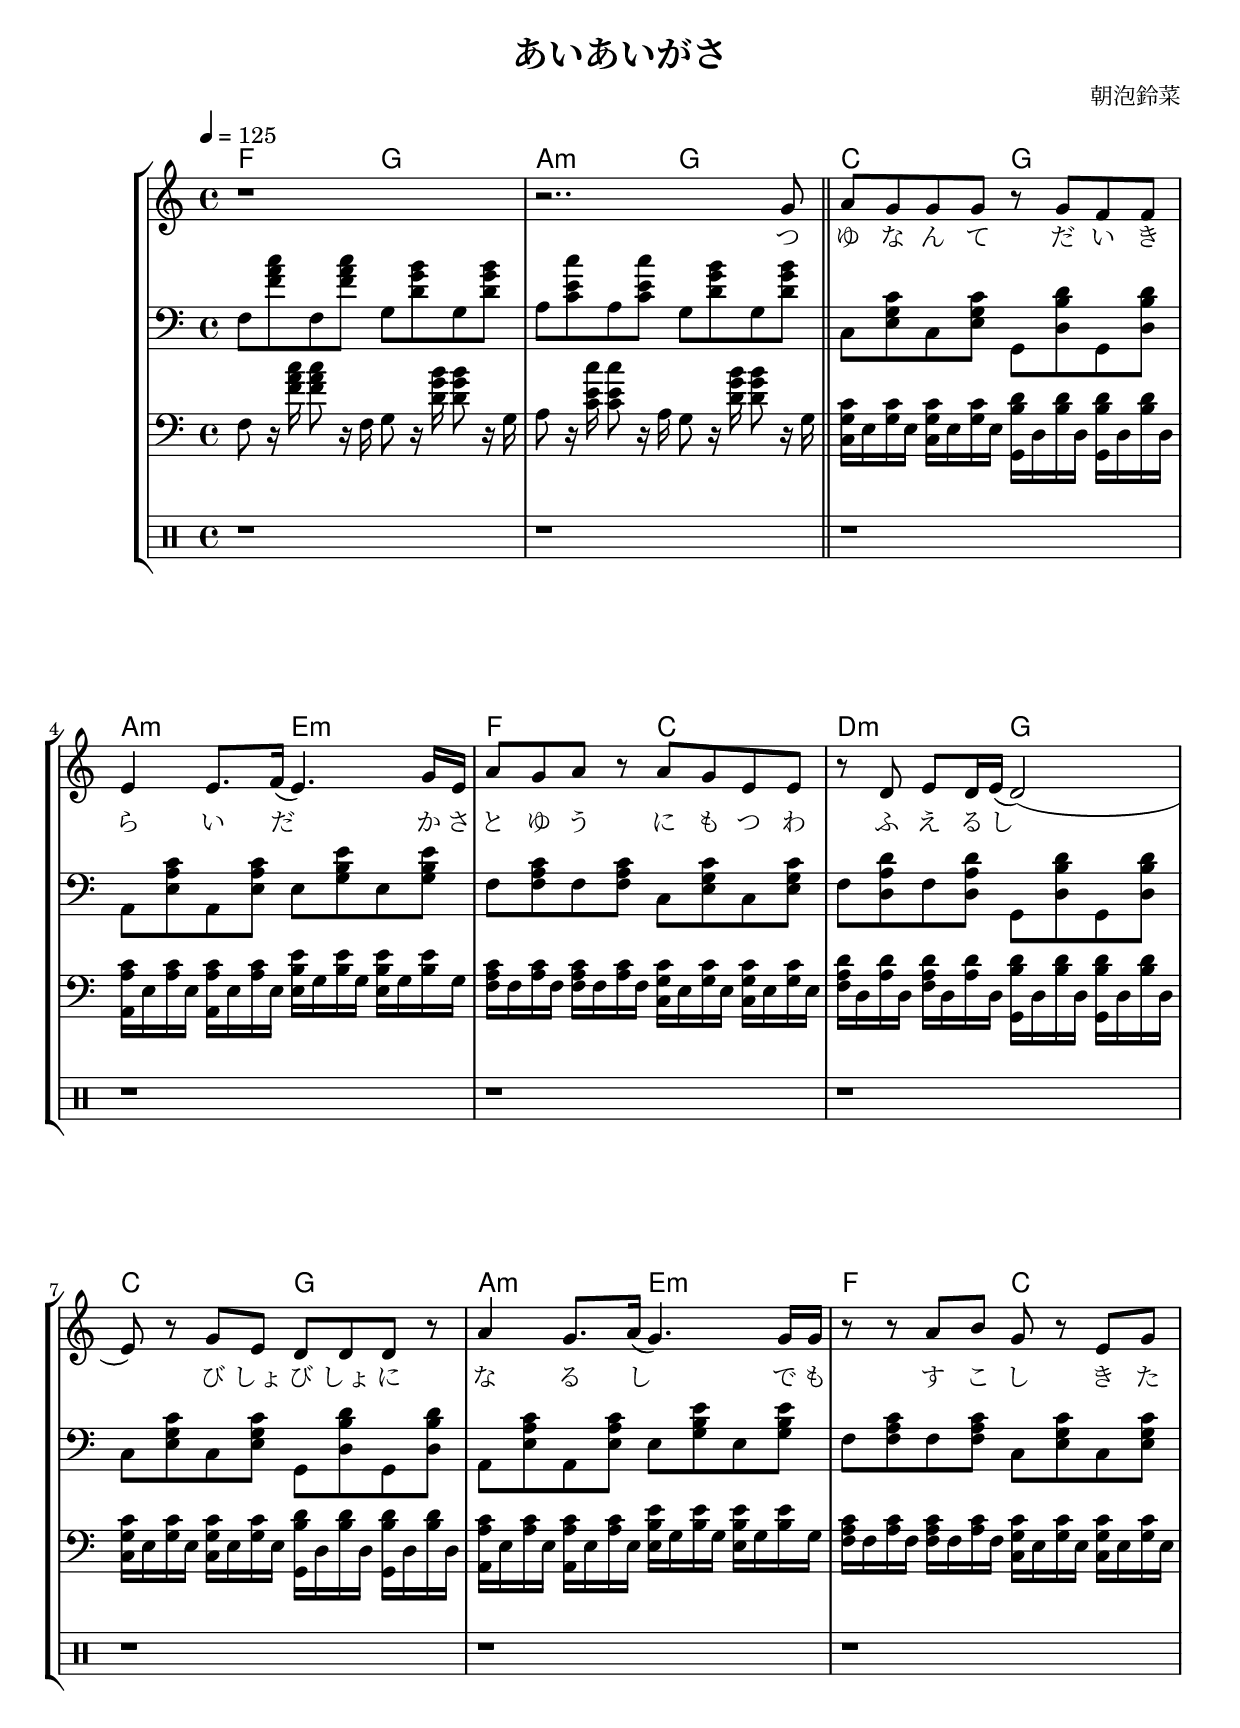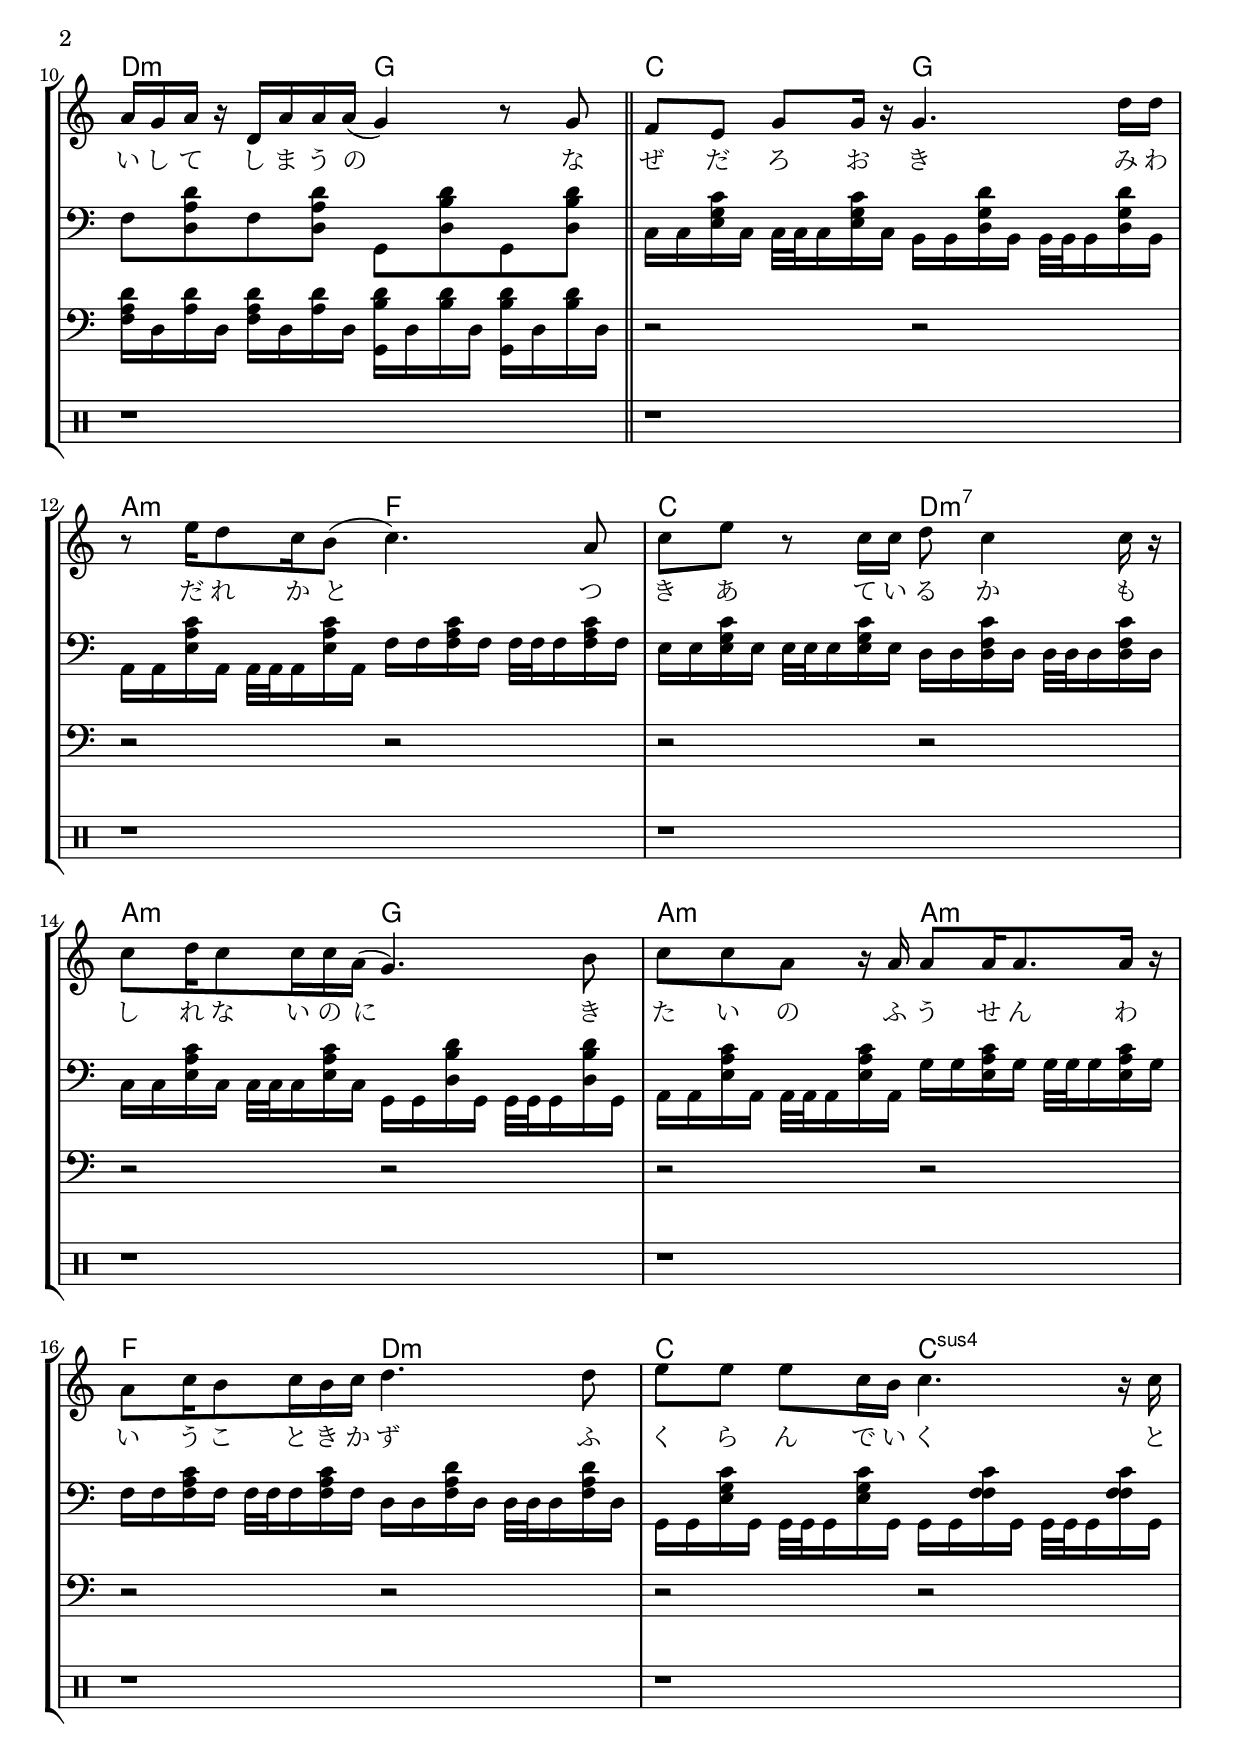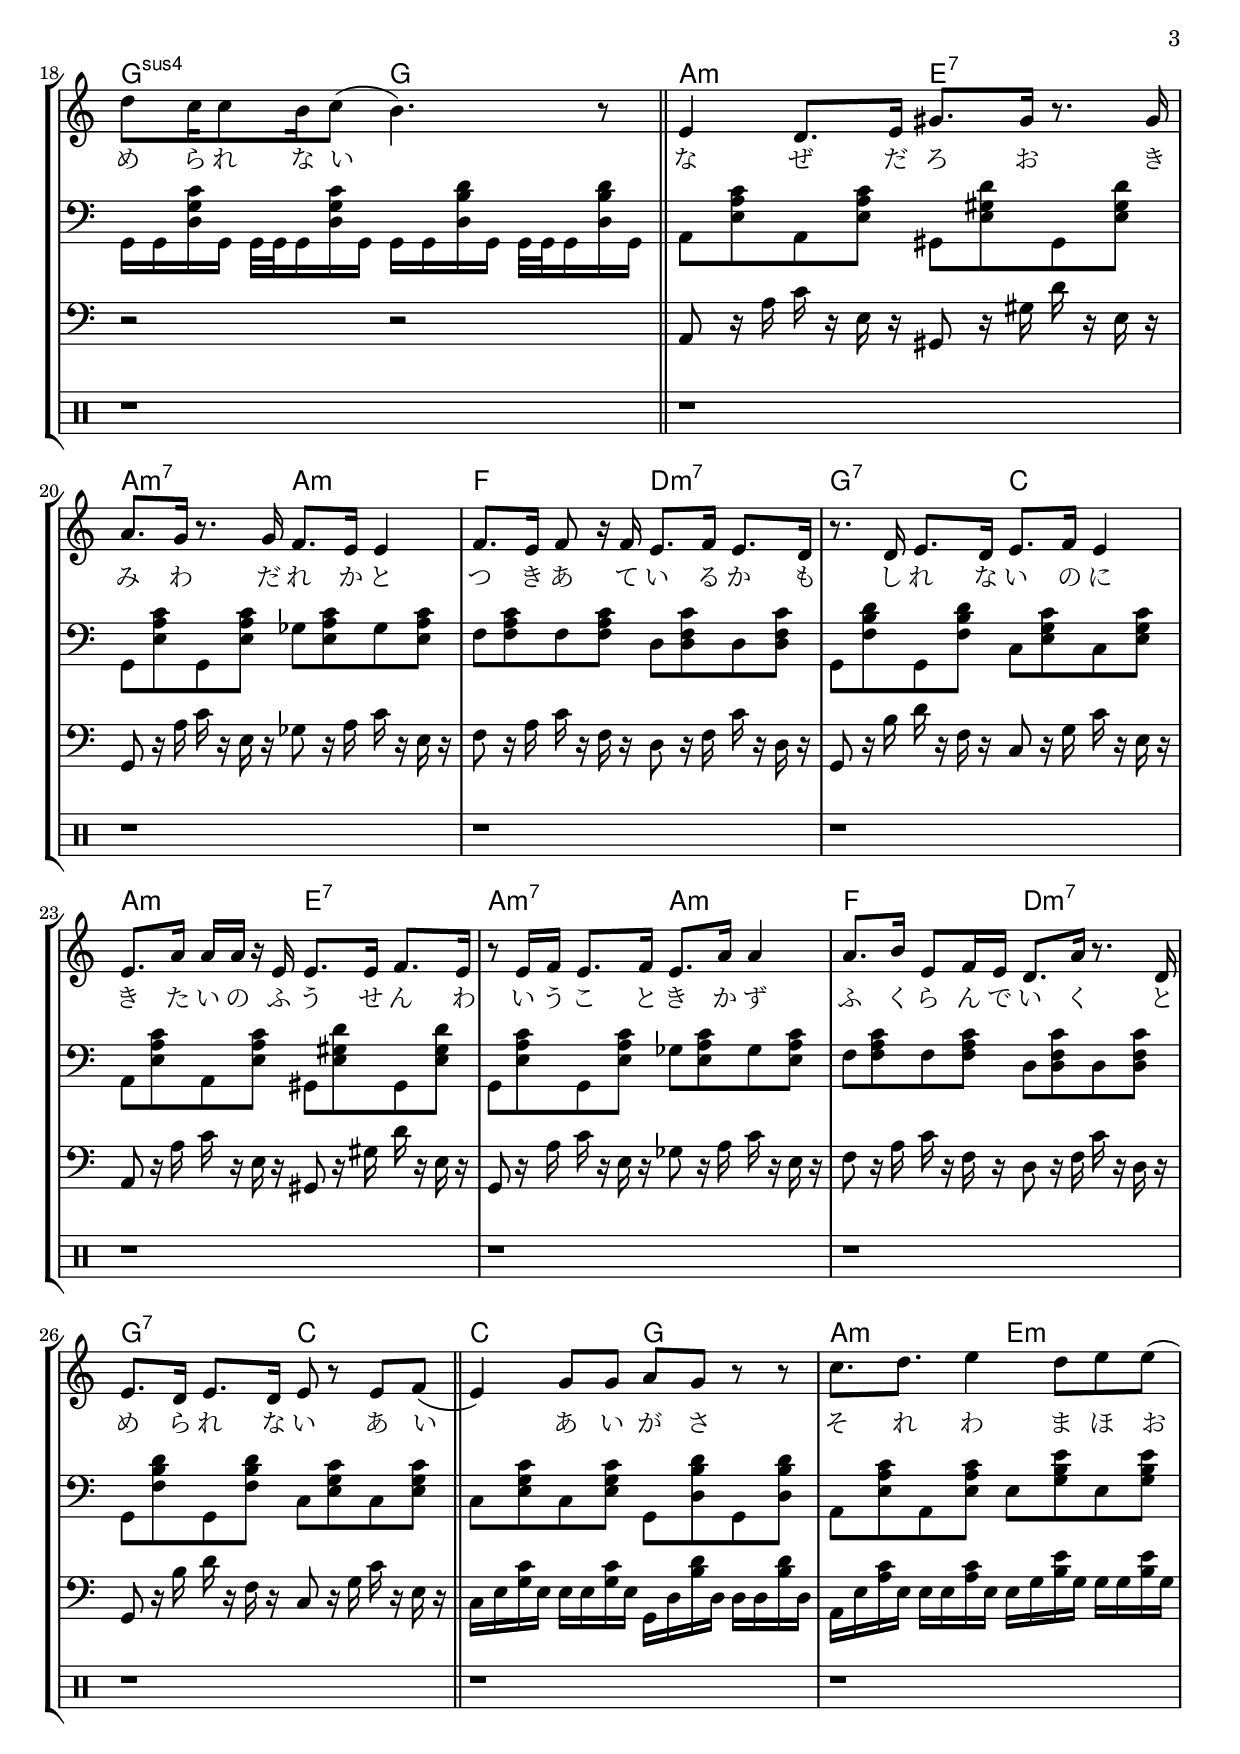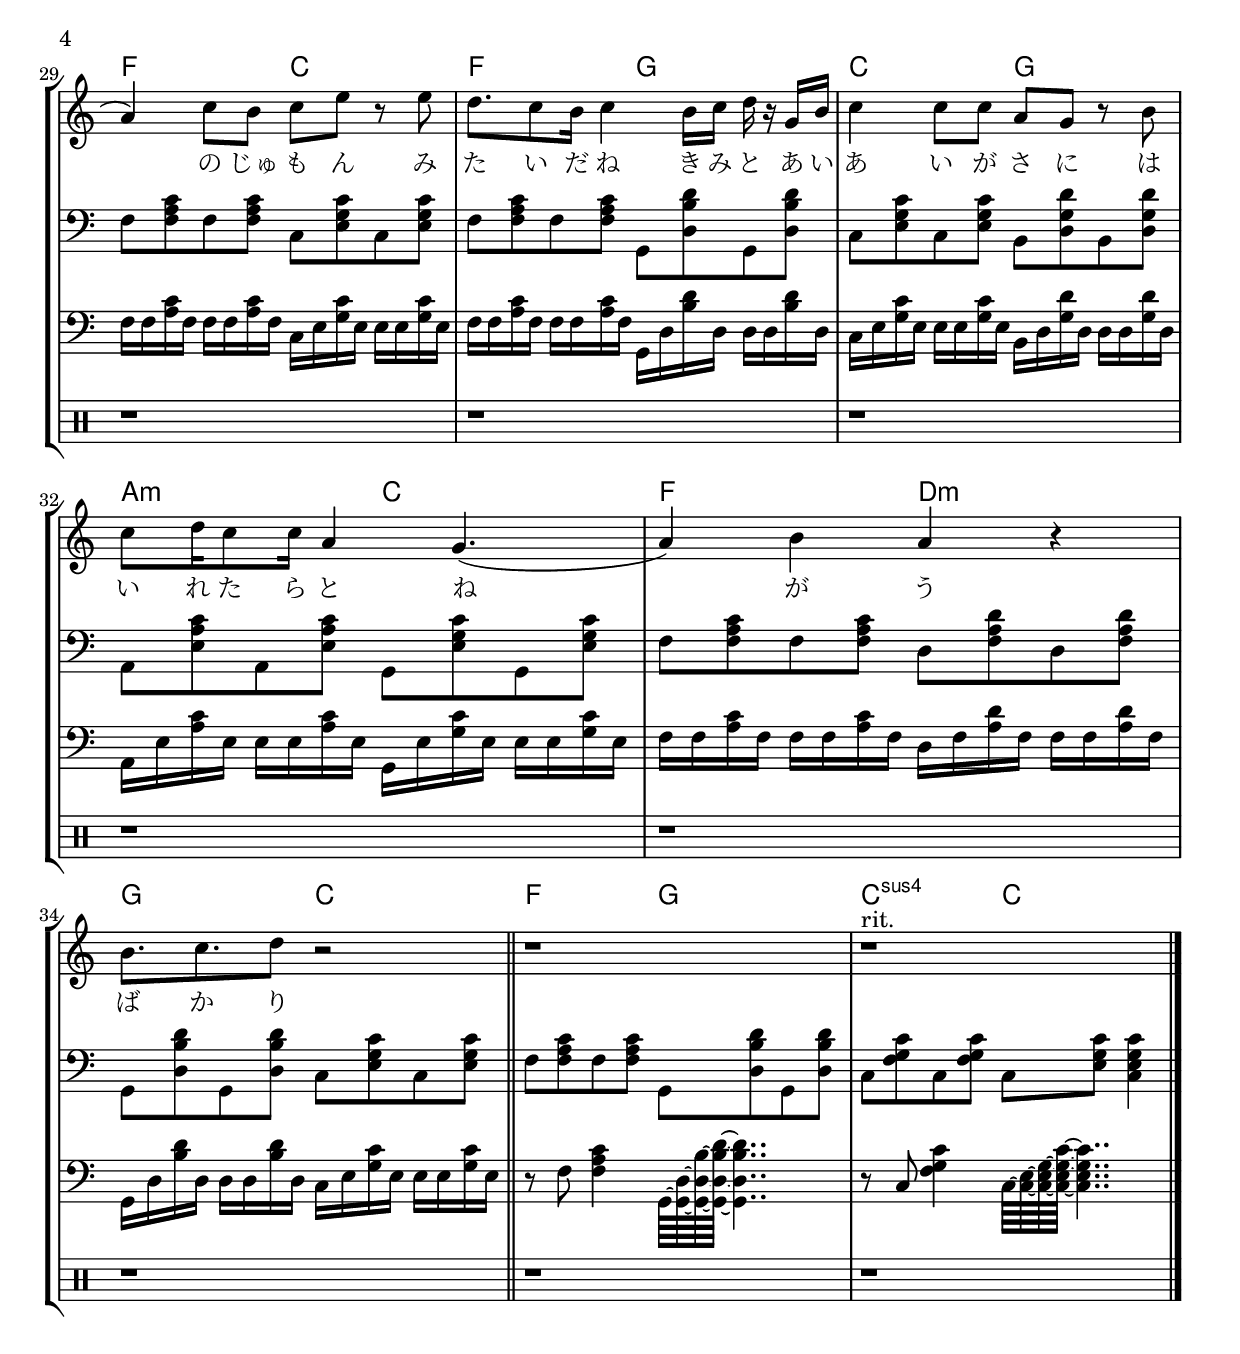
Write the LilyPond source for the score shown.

\version "2.12.1"

\header {
	title = \markup {あいあいがさ}
	composer = \markup \center-column {朝泡鈴菜}
}

harmony = \chordmode {
	f2 g a:m g 

	c g a:m e:m f c d:m g c g a:m e:m f c d:m g 

	c g a:m f c d:min7 a:m g a:m a:m f d:m c c:sus4 g:sus4 g 

	a:m e:7 a:min7 a:m f d:min7 g:7 c a:m e:7 a:min7 a:m f d:min7 g:7 c 

	c g a:m e:m f c f g c g a:m c f d:m g c 

	f g c:sus4 c 
}

melody = {
	\key c \major
	\tempo 4 = 125
	r1 | r2.. 
	\set Staff.midiInstrument = #"fss0.32"
	g'8 
	a'8  g'8  g'8  g'8  r8  g'8  f'8  f'8 
	e'4  e'8.  f'16  (e'4.)  g'16  e'16 
	a'8  g'8  a'8  r8  a'8  g'8  e'8  e'8 
	r8  d'8  e'8  d'16  e'16  (d'2) 
	(e'8)  r8  g'8  e'8  d'8  d'8  d'8  r8 
	a'4  g'8.  a'16  (g'4.)  g'16  g'16 
	r8  r8  a'8  b'8  g'8  r8  e'8  g'8 
	a'16  g'16  a'16  r16  d'16  a'16  a'16  a'16  (g'4)  	r8 	\set Staff.midiInstrument = #"Recorder"
	g'8 
	f'8  e'8  g'8  g'16  r16  g'4.  d''16  d''16 
	r8  e''16  d''8  c''16  b'8  (c''4.)  a'8 
	c''8  e''8  r8  c''16  c''16  d''8  c''4  c''16  r16 
	c''8  d''16  c''8  c''16  c''16  a'16  (g'4.)  b'8 
	c''8  c''8  a'8  r16  a'16  a'8  a'16  a'8.  a'16  r16 
	a'8  c''16  b'8  c''16  b'16  c''16  d''4.  d''8 
	e''8  e''8  e''8  c''16  b'16  c''4.  r16  c''16 
	d''8  c''16  c''8  b'16  c''8  (b'4.)  	r8 	\set Staff.midiInstrument = #"fss0.32"
	 e'4  d'8.  e'16  gis'8.  gis'16  r8.  gis'16 
	a'8.  g'16  r8.  g'16  f'8.  e'16  e'4 
	f'8.  e'16  f'8  r16  f'16  e'8.  f'16  e'8.  d'16 
	r8.  d'16  e'8.  d'16  e'8.  f'16  e'4 
	e'8.  a'16  a'16  a'16  r16  e'16  e'8.  e'16  f'8.  e'16 
	r8  e'16  f'16  e'8.  f'16  e'8.  a'16  a'4 
	a'8.  b'16  e'8  f'16  e'16  d'8.  a'16  r8.  d'16 
	e'8.  d'16  e'8.  d'16  e'8  	\set Staff.midiInstrument = #"fss0.32"
	r8  e'8  f'8 
	(e'4)  g'8  g'8  a'8  g'8  r8  r8 
	c''8.  d''8.  e''4  d''8  e''8  e''8 
	(a'4)  c''8  b'8  c''8  e''8  r8  e''8 
	d''8.  c''8  b'16  c''4  b'16  c''16  d''16  r16  g'16  b'16 
	c''4  c''8  c''8  a'8  g'8  r8  b'8 
	c''8  d''16  c''8  c''16  a'4  g'4. 
	(a'4)  b'4  a'4  r4 
	b'8.  c''8.  d''8  	r2 	r1 | r1^"rit." \bar "|."
}

words = \lyricmode {
	
	つ  ゆ  な  ん  て  だ  い  き  ら  い  だ  か  さ  と  ゆ  う  に  も  つ  わ  ふ  え  る  し  び  しょ  び  しょ  に  な  る  し  で  も  す  こ  し  き  た  い  し  て  し  ま  う  の  
	な  ぜ  だ  ろ  お  き  み  わ  だ  れ  か  と  つ  き  あ  て  い  る  か  も  し  れ  な  い  の  に  き  た  い  の  ふ  う  せ  ん  わ  い  う  こ  と  き  か  ず  ふ  く  ら  ん  で  い  く  と  め  ら  れ  な  い  
	な  ぜ  だ  ろ  お  き  み  わ  だ  れ  か  と  つ  き  あ  て  い  る  か  も  し  れ  な  い  の  に  き  た  い  の  ふ  う  せ  ん  わ  い  う  こ  と  き  か  ず  ふ  く  ら  ん  で  い  く  と  め  ら  れ  な  い  
	あ  い  あ  い  が  さ  そ  れ  わ  ま  ほ  お  の  じゅ  も  ん  み  た  い  だ  ね  き  み  と  あ  い  あ  い  が  さ  に  は  い  れ  た  ら  と  ね  が  う  ば  か  り  
	
}

tempochange = {
	\tempo 4 = 125
	r1 | r1 \bar "||"
	\tempo 4 = 125
	r1 | r1 | r1 | r1 | r1 | r1 | r1 | r1 \bar "||"
	\tempo 4 = 125
	r1 | r1 | r1 | r1 | r1 | r1 | r1 | r1 \bar "||"
	\tempo 4 = 125
	r1 | r1 | r1 | r1 | r1 | r1 | r1 | r1 \bar "||"
	\tempo 4 = 125
	r1 | r1 | r1 | r1 | r1 | r1 | r1 | r1 \bar "||"
	\tempo 4 = 125
	r1 | \tempo 4 = 93 r2 \tempo 4 = 83 r2 \bar "|."
}

mainacc = {
	\clef bass
	\set Staff.midiInstrument = #"Acoustic Guitar (steel)"
	\key c \major
	\tempo 4 = 125
	f8 <f' a' c''> f <f' a' c''>
	g8 <d' g' b'> g <d' g' b'>
	a8 <c' e' c''> a <c' e' c''>
	g8 <d' g' b'> g <d' g' b'>
	\bar "||"

	\set Staff.midiInstrument = #"Electric Grand"
	c8 <e g c'> c <e g c'>
	g,8 <d b d'> g, <d b d'>
	a,8 <e a c'> a, <e a c'>
	e8 <g b e'> e <g b e'>
	f8 <f a c'> f <f a c'>
	c8 <e g c'> c <e g c'>
	f8 <d a d'> f <d a d'>
	g,8 <d b d'> g, <d b d'>
	c8 <e g c'> c <e g c'>
	g,8 <d b d'> g, <d b d'>
	a,8 <e a c'> a, <e a c'>
	e8 <g b e'> e <g b e'>
	f8 <f a c'> f <f a c'>
	c8 <e g c'> c <e g c'>
	f8 <d a d'> f <d a d'>
	g,8 <d b d'> g, <d b d'>
	\bar "||"

	\set Staff.midiInstrument = #"Marimba"
	c16 c16 <e g c'>16 c16   c32 c32 c16 <e g c'>16 c16
	b,16 b,16 <d g d'>16 b,16   b,32 b,32 b,16 <d g d'>16 b,16
	a,16 a,16 <e a c'>16 a,16   a,32 a,32 a,16 <e a c'>16 a,16
	f16 f16 <f a c'>16 f16   f32 f32 f16 <f a c'>16 f16
	e16 e16 <e g c'>16 e16   e32 e32 e16 <e g c'>16 e16
	d16 d16 <d f c'>16 d16   d32 d32 d16 <d f c'>16 d16
	c16 c16 <e a c'>16 c16   c32 c32 c16 <e a c'>16 c16
	g,16 g,16 <d b d'>16 g,16   g,32 g,32 g,16 <d b d'>16 g,16
	a,16 a,16 <e a c'>16 a,16   a,32 a,32 a,16 <e a c'>16 a,16
	g16 g16 <e a c'>16 g16   g32 g32 g16 <e a c'>16 g16
	f16 f16 <f a c'>16 f16   f32 f32 f16 <f a c'>16 f16
	d16 d16 <f a d'>16 d16   d32 d32 d16 <f a d'>16 d16
	g,16 g,16 <e g c'>16 g,16   g,32 g,32 g,16 <e g c'>16 g,16
	g,16 g,16 <f f c'>16 g,16   g,32 g,32 g,16 <f f c'>16 g,16
	g,16 g,16 <d g c'>16 g,16   g,32 g,32 g,16 <d g c'>16 g,16
	g,16 g,16 <d b d'>16 g,16   g,32 g,32 g,16 <d b d'>16 g,16
	\bar "||"

	\set Staff.midiInstrument = #"Electric Piano 1"
	a,8 <e a c'> a, <e a c'>
	gis,8 <e gis d'> gis, <e gis d'>
	g,8 <e a c'> g, <e a c'>
	ges8 <e a c'> ges <e a c'>
	f8 <f a c'> f <f a c'>
	d8 <d f c'> d <d f c'>
	g,8 <f b d'> g, <f b d'>
	c8 <e g c'> c <e g c'>
	a,8 <e a c'> a, <e a c'>
	gis,8 <e gis d'> gis, <e gis d'>
	g,8 <e a c'> g, <e a c'>
	ges8 <e a c'> ges <e a c'>
	f8 <f a c'> f <f a c'>
	d8 <d f c'> d <d f c'>
	g,8 <f b d'> g, <f b d'>
	c8 <e g c'> c <e g c'>
	\bar "||"

	\set Staff.midiInstrument = #"Violin"
	c8 <e g c'> c <e g c'>
	g,8 <d b d'> g, <d b d'>
	a,8 <e a c'> a, <e a c'>
	e8 <g b e'> e <g b e'>
	f8 <f a c'> f <f a c'>
	c8 <e g c'> c <e g c'>
	f8 <f a c'> f <f a c'>
	g,8 <d b d'> g, <d b d'>
	c8 <e g c'> c <e g c'>
	b,8 <d g d'> b, <d g d'>
	a,8 <e a c'> a, <e a c'>
	g,8 <e g c'> g, <e g c'>
	f8 <f a c'> f <f a c'>
	d8 <f a d'> d <f a d'>
	g,8 <d b d'> g, <d b d'>
	c8 <e g c'> c <e g c'>
	\bar "||"

	\set Staff.midiInstrument = #"Electric Guitar (clean)"
	f8 <f a c'> f <f a c'>
	g,8 <d b d'> g, <d b d'>
	c8 <f g c'> c <f g c'>
	c8 <e g c'>8 <c e g c'>4
	\bar "|."
}

subacc = {
	\clef bass
	\set Staff.midiInstrument = #"Sitar"
	\key c \major
	\tempo 4 = 125
	f8 r16 <f' a' c''>16 <f' a' c''>8 r16 f16
	g8 r16 <d' g' b'>16 <d' g' b'>8 r16 g16
	a8 r16 <c' e' c''>16 <c' e' c''>8 r16 a16
	g8 r16 <d' g' b'>16 <d' g' b'>8 r16 g16
	\bar "||"

	\set Staff.midiInstrument = #"Sitar"
	<c g c'>16 e16 <g c'>16 e16   <c g c'>16 e16 <g c'>16 e16
	<g, b d'>16 d16 <b d'>16 d16   <g, b d'>16 d16 <b d'>16 d16
	<a, a c'>16 e16 <a c'>16 e16   <a, a c'>16 e16 <a c'>16 e16
	<e b e'>16 g16 <b e'>16 g16   <e b e'>16 g16 <b e'>16 g16
	<f a c'>16 f16 <a c'>16 f16   <f a c'>16 f16 <a c'>16 f16
	<c g c'>16 e16 <g c'>16 e16   <c g c'>16 e16 <g c'>16 e16
	<f a d'>16 d16 <a d'>16 d16   <f a d'>16 d16 <a d'>16 d16
	<g, b d'>16 d16 <b d'>16 d16   <g, b d'>16 d16 <b d'>16 d16
	<c g c'>16 e16 <g c'>16 e16   <c g c'>16 e16 <g c'>16 e16
	<g, b d'>16 d16 <b d'>16 d16   <g, b d'>16 d16 <b d'>16 d16
	<a, a c'>16 e16 <a c'>16 e16   <a, a c'>16 e16 <a c'>16 e16
	<e b e'>16 g16 <b e'>16 g16   <e b e'>16 g16 <b e'>16 g16
	<f a c'>16 f16 <a c'>16 f16   <f a c'>16 f16 <a c'>16 f16
	<c g c'>16 e16 <g c'>16 e16   <c g c'>16 e16 <g c'>16 e16
	<f a d'>16 d16 <a d'>16 d16   <f a d'>16 d16 <a d'>16 d16
	<g, b d'>16 d16 <b d'>16 d16   <g, b d'>16 d16 <b d'>16 d16
	\bar "||"

	\set Staff.midiInstrument = #"Acoustic grand"
	r2
	r2
	r2
	r2
	r2
	r2
	r2
	r2
	r2
	r2
	r2
	r2
	r2
	r2
	r2
	r2
	\bar "||"

	\set Staff.midiInstrument = #"Sitar"
	a,8r16a16c'16r16e16r16
	gis,8r16gis16d'16r16e16r16
	g,8r16a16c'16r16e16r16
	ges8r16a16c'16r16e16r16
	f8r16a16c'16r16f16r16
	d8r16f16c'16r16d16r16
	g,8r16b16d'16r16f16r16
	c8r16g16c'16r16e16r16
	a,8r16a16c'16r16e16r16
	gis,8r16gis16d'16r16e16r16
	g,8r16a16c'16r16e16r16
	ges8r16a16c'16r16e16r16
	f8r16a16c'16r16f16r16
	d8r16f16c'16r16d16r16
	g,8r16b16d'16r16f16r16
	c8r16g16c'16r16e16r16
	\bar "||"

	\set Staff.midiInstrument = #"Sitar"
	c16 e <g c'> e e e <g c'> e
	g,16 d <b d'> d d d <b d'> d
	a,16 e <a c'> e e e <a c'> e
	e16 g <b e'> g g g <b e'> g
	f16 f <a c'> f f f <a c'> f
	c16 e <g c'> e e e <g c'> e
	f16 f <a c'> f f f <a c'> f
	g,16 d <b d'> d d d <b d'> d
	c16 e <g c'> e e e <g c'> e
	b,16 d <g d'> d d d <g d'> d
	a,16 e <a c'> e e e <a c'> e
	g,16 e <g c'> e e e <g c'> e
	f16 f <a c'> f f f <a c'> f
	d16 f <a d'> f f f <a d'> f
	g,16 d <b d'> d d d <b d'> d
	c16 e <g c'> e e e <g c'> e
	\bar "||"

	\set Staff.midiInstrument = #"Sitar"
	r8 f8 <f a c'>4
	g,64~ <g,~ d~> <g,~ d~ b~> <g, d b d'>~ <g, d b d'>4..
	r8 c8 <f g c'>4
	c64~ <c~ e~> <c~ e~ g~> <c e g c'>~ <c e g c'>4..
	\bar "|."
}

percA = {
	\drummode {
	r1 |r1 \bar "||"
	r1 |r1 |r1 |r1 |r1 |r1 |r1 |r1 \bar "||"
	r1 |r1 |r1 |r1 |r1 |r1 |r1 |r1 \bar "||"
	r1 |r1 |r1 |r1 |r1 |r1 |r1 |r1 \bar "||"
	r1 |r1 |r1 |r1 |r1 |r1 |r1 |r1 \bar "||"
	r1 |r1 \bar "|."
	}
}

percB = {
	\drummode {
	r1 |r1 \bar "||"
	r1 |r1 |r1 |r1 |r1 |r1 |r1 |r1 \bar "||"
	r1 |r1 |r1 |r1 |r1 |r1 |r1 |r1 \bar "||"
	r1 |r1 |r1 |r1 |r1 |r1 |r1 |r1 \bar "||"
	r1 |r1 |r1 |r1 |r1 |r1 |r1 |r1 \bar "||"
	r1 |r1 \bar "|."
	}
}

percC = {
	\drummode {
	r1 |r1 \bar "||"
	r1 |r1 |r1 |r1 |r1 |r1 |r1 |r1 \bar "||"
	r1 |r1 |r1 |r1 |r1 |r1 |r1 |r1 \bar "||"
	r1 |r1 |r1 |r1 |r1 |r1 |r1 |r1 \bar "||"
	r1 |r1 |r1 |r1 |r1 |r1 |r1 |r1 \bar "||"
	r1 |r1 \bar "|."
	}
}

percD = {
	\drummode {
	r1 |r1 \bar "||"
	r1 |r1 |r1 |r1 |r1 |r1 |r1 |r1 \bar "||"
	r1 |r1 |r1 |r1 |r1 |r1 |r1 |r1 \bar "||"
	r1 |r1 |r1 |r1 |r1 |r1 |r1 |r1 \bar "||"
	r1 |r1 |r1 |r1 |r1 |r1 |r1 |r1 \bar "||"
	r1 |r1 \bar "|."
	}
}

percE = {
	\drummode {
	r1 |r1 \bar "||"
	r1 |r1 |r1 |r1 |r1 |r1 |r1 |r1 \bar "||"
	r1 |r1 |r1 |r1 |r1 |r1 |r1 |r1 \bar "||"
	r1 |r1 |r1 |r1 |r1 |r1 |r1 |r1 \bar "||"
	r1 |r1 |r1 |r1 |r1 |r1 |r1 |r1 \bar "||"
	r1 |r1 \bar "|."
	}
}

\score {
	<<
		\new StaffGroup <<
			\new ChordNames {\harmony}
			\new Voice = "melody" {\melody}
			\new Lyrics \lyricsto "melody" \words
			\new Staff = "mainacc" {\mainacc}
			\new Staff = "subacc" {\subacc}
			\new DrumStaff <<
				\new DrumVoice {\percA}
				\new DrumVoice {\percB}
				\new DrumVoice {\percC}
				\new DrumVoice {\percD}
				\new DrumVoice {\percE}
			>>
		>>
	>>
	\layout { }
}
